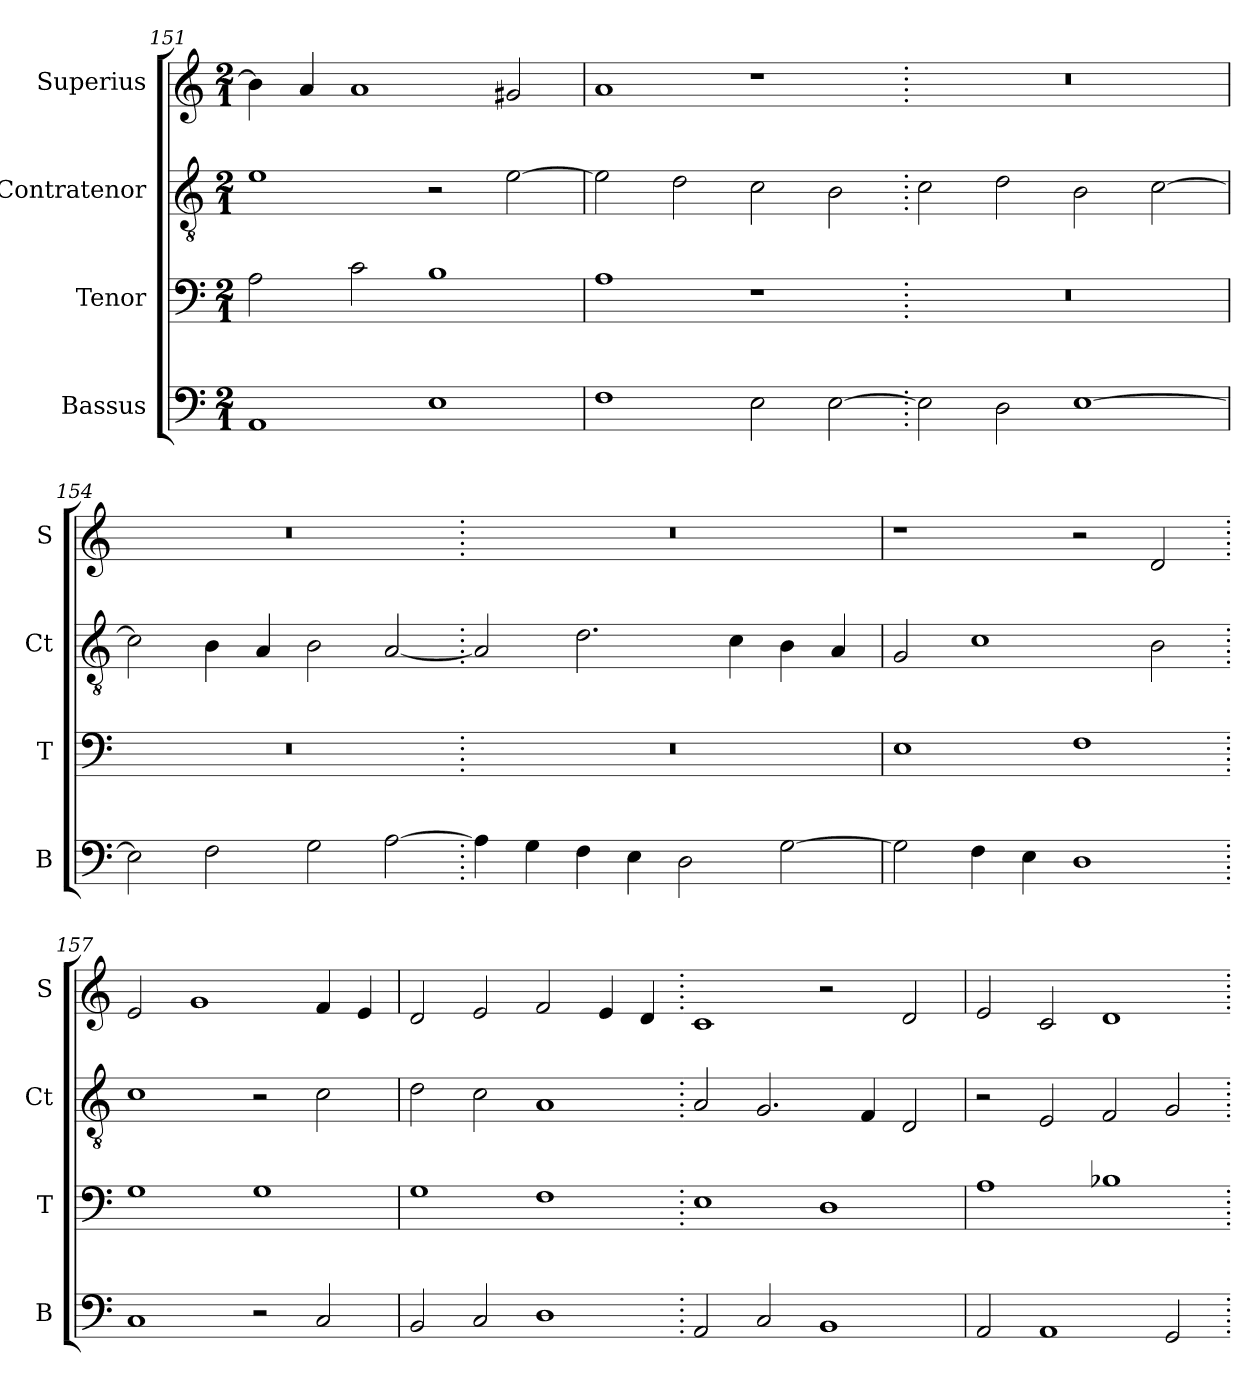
**kern	**kern	**kern	**kern
*part4	*part3	*part2	*part1
*staff4	*staff3	*staff2	*staff1
*I"Bassus	*I"Tenor	*I"Contratenor	*I"Superius
*I'B	*I'T	*I'Ct	*I'S
*clefF4	*clefF4	*clefGv2	*clefG2
*k[]	*k[]	*k[]	*k[]
*M2/1	*M2/1	*M2/1	*M2/1
=151	=151	=151	=151
1AA	2A\	1e	4b\]
.	.	.	4a/
.	2c\	.	1a
1E	1B	2r	.
.	.	[2e\	2g#X/
=152	=152	=152	=152
1F	1A	2e\]	1a
.	.	2d\	.
2E\	1r	2c\	1r
[2E\	.	2B\	.
=153.	=153.	=153.	=153.
2E\]	0r	2c\	0r
2D\	.	2d\	.
[1E	.	2B\	.
.	.	[2c\	.
=154	=154	=154	=154
2E\]	0r	2c\]	0r
2F\	.	4B\	.
.	.	4A/	.
2G\	.	2B\	.
[2A\	.	[2A/	.
=155.	=155.	=155.	=155.
4A\]	0r	2A/]	0r
4G\	.	.	.
4F\	.	2.d\	.
4E\	.	.	.
2D\	.	.	.
.	.	4c\	.
[2G\	.	4B\	.
.	.	4A/	.
=156	=156	=156	=156
2G\]	1E	2G/	1r
4F\	.	1c	.
4E\	.	.	.
1D	1F	.	2r
.	.	2B\	2d/
=157.	=157.	=157.	=157.
1C	1G	1c	2e/
.	.	.	1g
2r	1G	2r	.
2C/	.	2c\	4f/
.	.	.	4e/
=158	=158	=158	=158
2BB/	1G	2d\	2d/
2C/	.	2c\	2e/
1D	1F	1A	2f/
.	.	.	4e/
.	.	.	4d/
=159.	=159.	=159.	=159.
2AA/	1E	2A/	1c
2C/	.	2.G/	.
1BB	1D	.	2r
.	.	4F/	.
.	.	2D/	2d/
=160	=160	=160	=160
2AA/	1A	2r	2e/
1AA	.	2E/	2c/
.	1B-X	2F/	1d
2GG/	.	2G/	.
=.	=.	=.	=.
*-	*-	*-	*-
